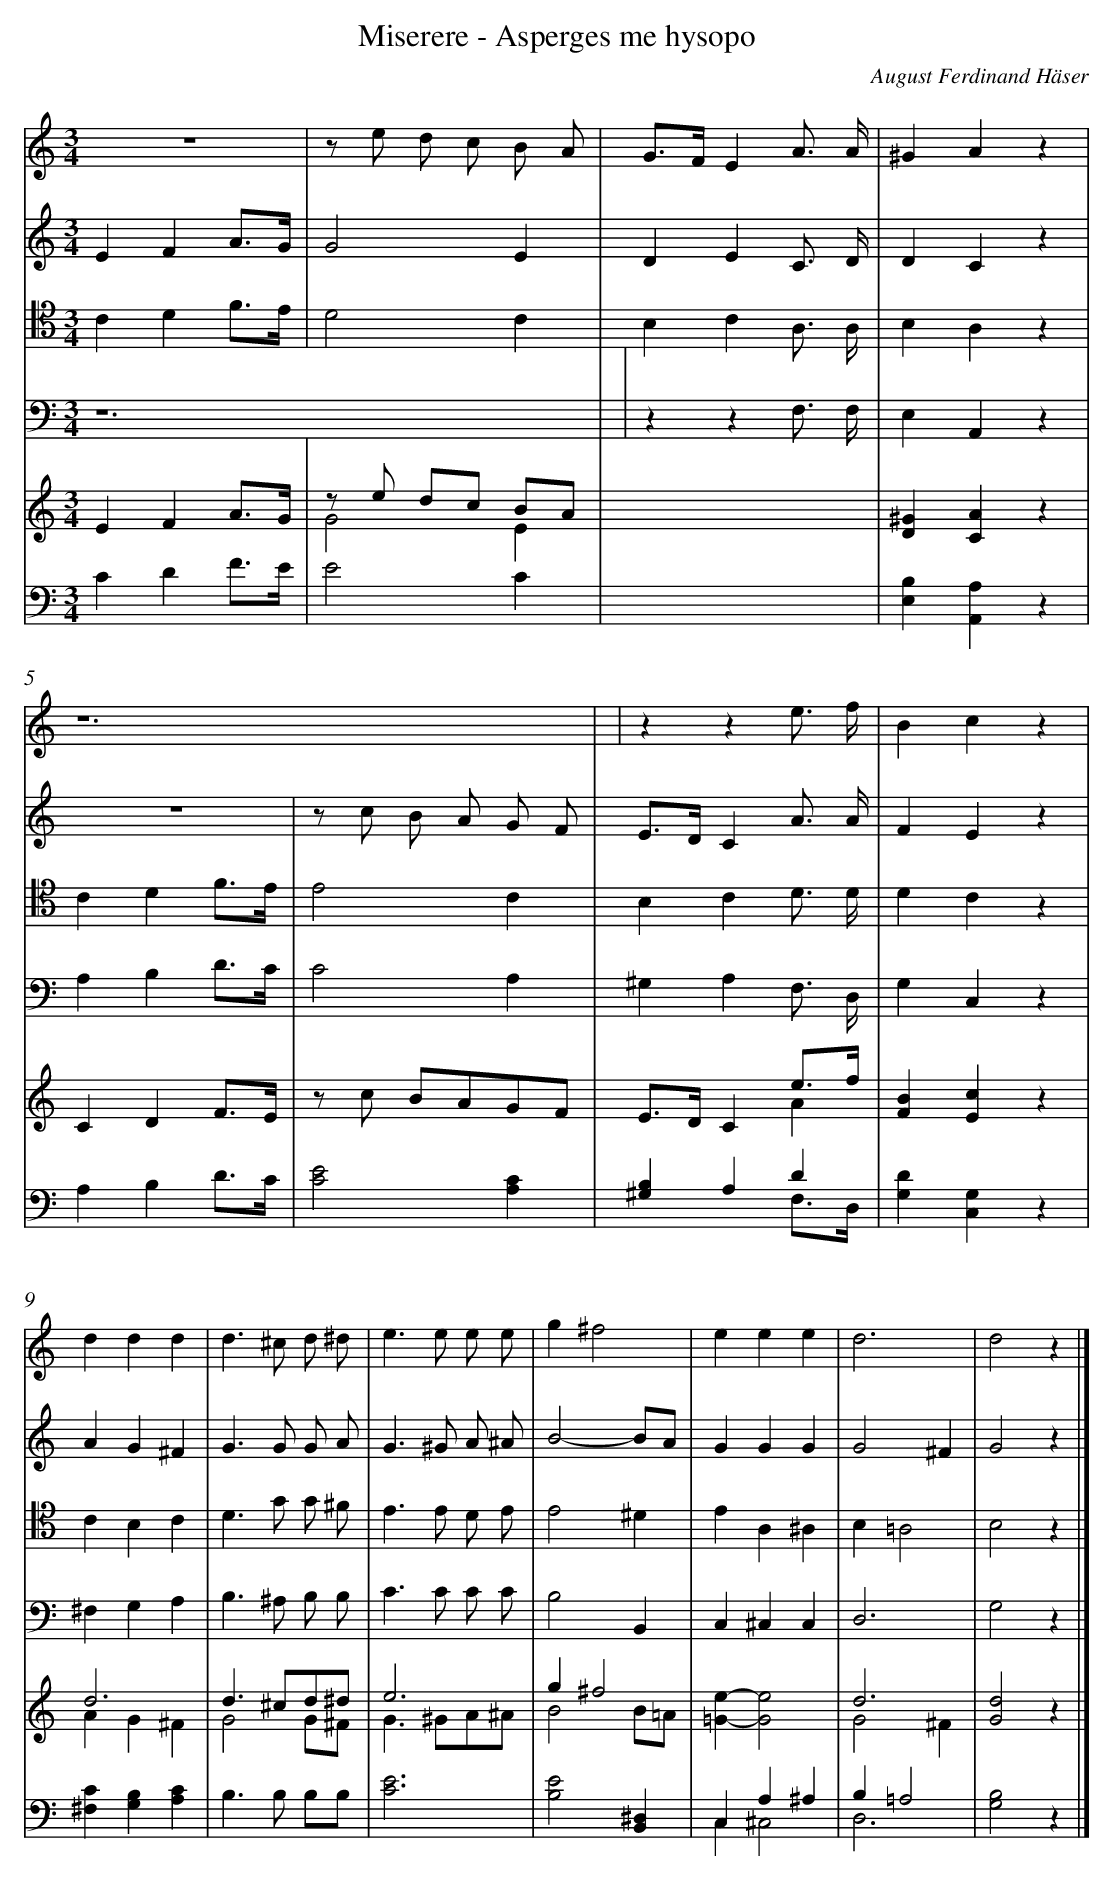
X:1
T: Miserere - Asperges me hysopo
C: August Ferdinand Häser
L: 1/4
M: 3/4
V: 1 clef=treble
V: 2 clef=treble
V: 3 clef=tenor
V: 4 clef=bass
V: 5 clef=treble
V: 6 clef=bass
K: C
[V:1] z3 |
[V:2] EFA3//G// |
[V:3] CDF3//E// |
[V:4] z6 |
[V:5] EFA3//G// |
[V:6] CDF3//E// |
[V:1] z/ e/ d/ c/ B/ A/ |
[V:2] G2E |
[V:3] D2C |
[V:4]  |
[V:5] z/ e/ d/c/ B/A/ & G2E |
[V:6] E2C |
[V:1] G/>F/EA3// A// |
[V:2] DEC3// D// |
[V:3] B,CA,3// A,// |
[V:4] zzF,3// F,// |
[V:5] x3 |
[V:6] x3 |
[V:1] ^GAz |
[V:2] DCz |
[V:3] B,A,z |
[V:4] E,A,,z |
[V:5] [^GD][AC]z |
[V:6] [B,E,][A,A,,]z |
[V:1] z6 |
[V:2] z3 |
[V:3] CDF3//E// |
[V:4] A,B,D3//C// |
[V:5] CDF3//E// |
[V:6] A,B,D3//C// |
[V:1]  |
[V:2] z/ c/ B/ A/ G/ F/ |
[V:3] E2C |
[V:4] C2A, |
[V:5] z/ c/ B/A/G/F/ |
[V:6] [E2C2][CA,] |
[V:1] zze3// f// |
[V:2] E/>D/CA3// A// |
[V:3] B,CD3// D// |
[V:4] ^G,A,F,3// D,// |
[V:5] E/>D/Ce3//f// & xxA |
[V:6] [B,^G,]A,D & xxF,3//D,// |
[V:1] Bcz |
[V:2] FEz |
[V:3] DCz |
[V:4] G,C,z |
[V:5] [BF][cE]z |
[V:6] [DG,][G,C,]z |
[V:1] ddd |
[V:2] AG^F |
[V:3] CB,C |
[V:4] ^F,G,A, |
[V:5] d3 & AG^F |
[V:6] [C^F,][B,G,][CA,] |
[V:1] d>^c d/ ^d/ |
[V:2] G>G G/ A/ |
[V:3] D>G G/ ^F/ |
[V:4] B,>^A, B,/ B,/ |
[V:5] d>^cd/^d/ & G2G/^F/ |
[V:6] B,>B, B,/B,/ |
[V:1] e>e e/ e/ |
[V:2] G>^G A/ ^A/ |
[V:3] E>E D/ E/ |
[V:4] C>C C/ C/ |
[V:5] e3 & G>^GA/^A/ |
[V:6] [E3C3] |
[V:1] g^f2 |
[V:2] B2-B/A/ |
[V:3] E2^D |
[V:4] B,2B,, |
[V:5] g^f2 & B2B/=A/ |
[V:6] [E2B,2][^D,B,,] |
[V:1] eee |
[V:2] GGG |
[V:3] EA,^A, |
[V:4] C,^C,C, |
[V:5] [e=G]-[e2G2] |
[V:6] C,A,^A, & C,^C,2 |
[V:1] d3 |
[V:2] G2^F |
[V:3] B,=A,2 |
[V:4] D,3 |
[V:5] d3 & G2^F |
[V:6] B,=A,2 & D,3 |
[V:1] d2z |]
[V:2] G2z |]
[V:3] B,2z |]
[V:4] G,2z |]
[V:5] [d2G2]z |]
[V:6] [B,2G,2]z |]
